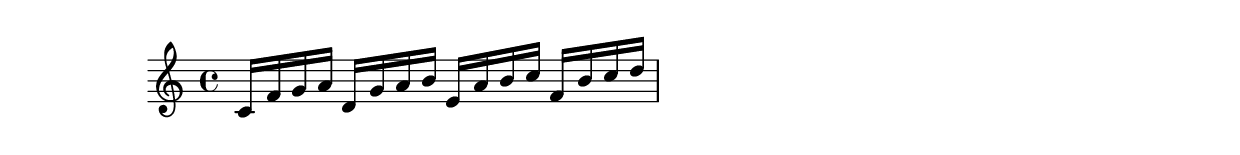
\version "2.19.83"
\language "english"
\score
{
    \context Staff = "Staff_1"
    {
        \context Voice = "Voice_1"
        {
            c'16
            f'16
            g'16
            a'16
            d'16
            g'16
            a'16
            b'16
            e'16
            a'16
            b'16
            c''16
            f'16
            b'16
            c''16
            d''16
        }
    }
}